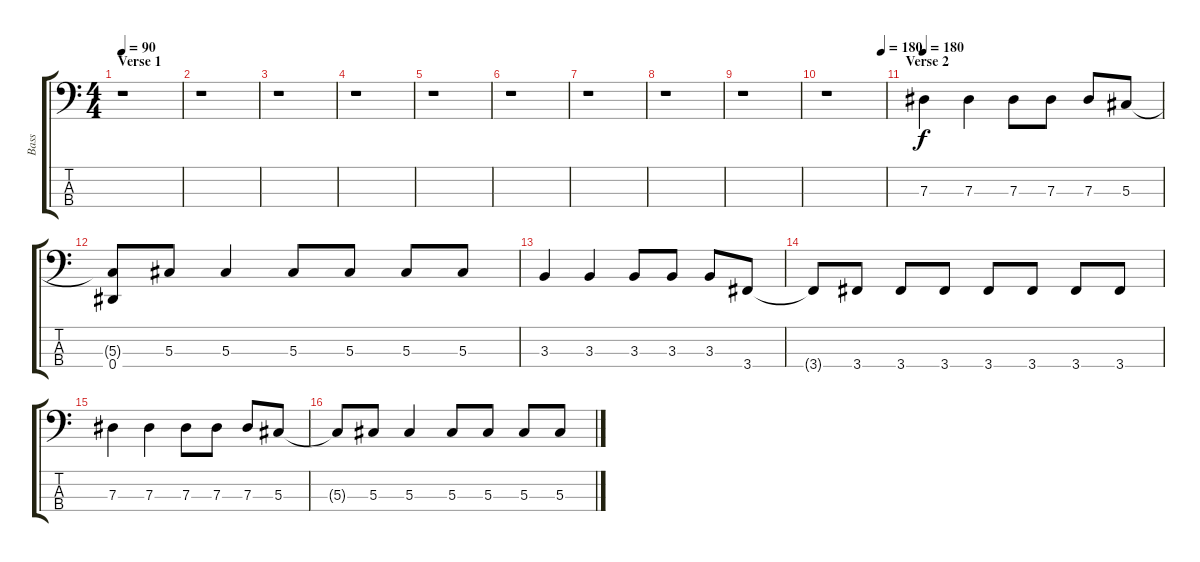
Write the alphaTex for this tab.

\track ("Bass" "Bass") {instrument electricbasspick}
\staff {score tabs}
\tuning (Gb2 Db2 Ab1 Eb1) {hide}
\ts (4 4)
\section ("" "Verse 1")
\tempo 90
\clef f4
\ks c
r.1{dy f} |
r.1 |
r.1 |
r.1 |
r.1 |
r.1 |
r.1 |
r.1 |
r.1 |
\tempo (180 0.9375)
r.1 |
\section ("" "Verse 2")
\tempo 180
7.3.4 7.3.4 7.3.8 7.3.8 7.3.8 5.3.8 |
(5.3{t} 0.4).8 5.3.8 5.3.4 5.3.8 5.3.8 5.3.8 5.3.8 |
3.3.4 3.3.4 3.3.8 3.3.8 3.3.8 3.4.8 |
3.4{t}.8 3.4.8 3.4.8 3.4.8 3.4.8 3.4.8 3.4.8 3.4.8 |
7.3.4 7.3.4 7.3.8 7.3.8 7.3.8 5.3.8 |
5.3{t}.8 5.3.8 5.3.4 5.3.8 5.3.8 5.3.8 5.3.8
